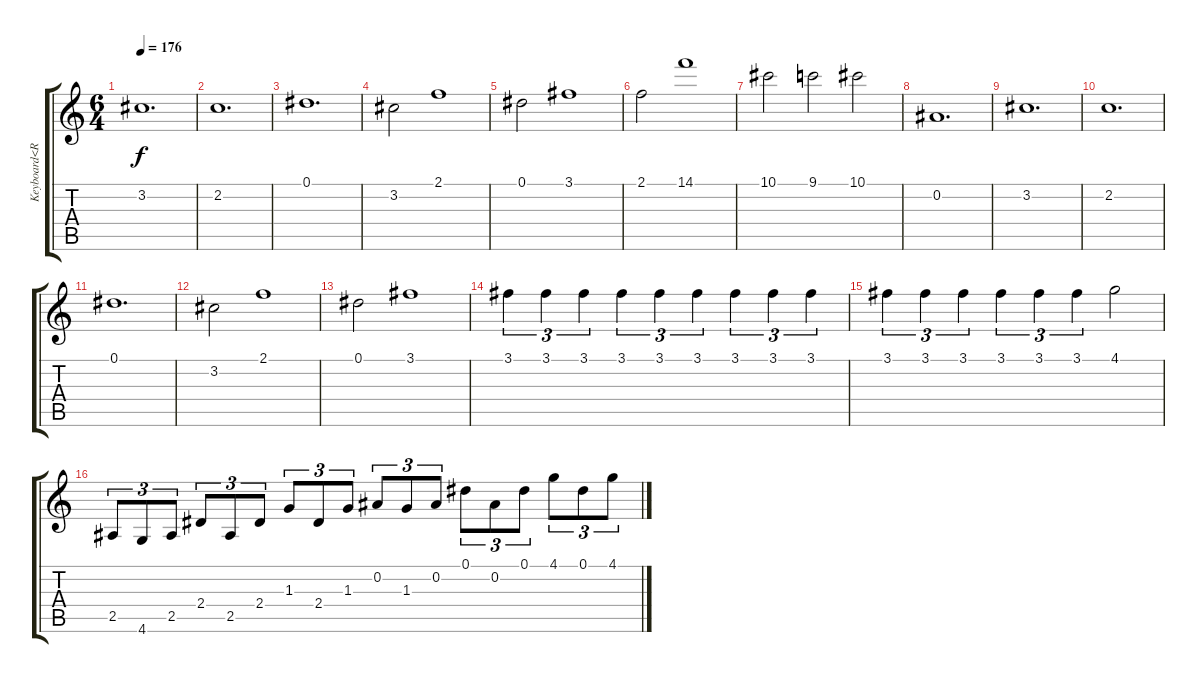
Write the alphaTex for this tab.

\track ("Keyboard<R>" "Keyboard<R") {instrument stringensemble1}
\staff {score tabs}
\tuning (Eb5 Bb4 Gb4 Db4 Ab3 Eb3) {hide}
\ts (6 4)
\tempo 176
\clef g2
\ks c
3.2.1{d dy f} |
2.2.1{d} |
0.1.1{d} |
3.2.2 2.1.1 |
0.1.2 3.1.1 |
2.1.2 14.1.1 |
10.1.2 9.1.2 10.1.2 |
0.2.1{d} |
3.2.1{d} |
2.2.1{d} |
0.1.1{d} |
3.2.2 2.1.1 |
0.1.2 3.1.1 |
3.1.4{tu (3 2)} 3.1.4{tu (3 2)} 3.1.4{tu (3 2)} 3.1.4{tu (3 2)} 3.1.4{tu (3 2)} 3.1.4{tu (3 2)} 3.1.4{tu (3 2)} 3.1.4{tu (3 2)} 3.1.4{tu (3 2)} |
3.1.4{tu (3 2)} 3.1.4{tu (3 2)} 3.1.4{tu (3 2)} 3.1.4{tu (3 2)} 3.1.4{tu (3 2)} 3.1.4{tu (3 2)} 4.1.2 |
2.5.8{tu (3 2) instrument acousticgrandpiano} 4.6.8{tu (3 2)} 2.5.8{tu (3 2)} 2.4.8{tu (3 2)} 2.5.8{tu (3 2)} 2.4.8{tu (3 2)} 1.3.8{tu (3 2)} 2.4.8{tu (3 2)} 1.3.8{tu (3 2)} 0.2.8{tu (3 2)} 1.3.8{tu (3 2)} 0.2.8{tu (3 2)} 0.1.8{tu (3 2)} 0.2.8{tu (3 2)} 0.1.8{tu (3 2)} 4.1.8{tu (3 2)} 0.1.8{tu (3 2)} 4.1.8{tu (3 2)}
